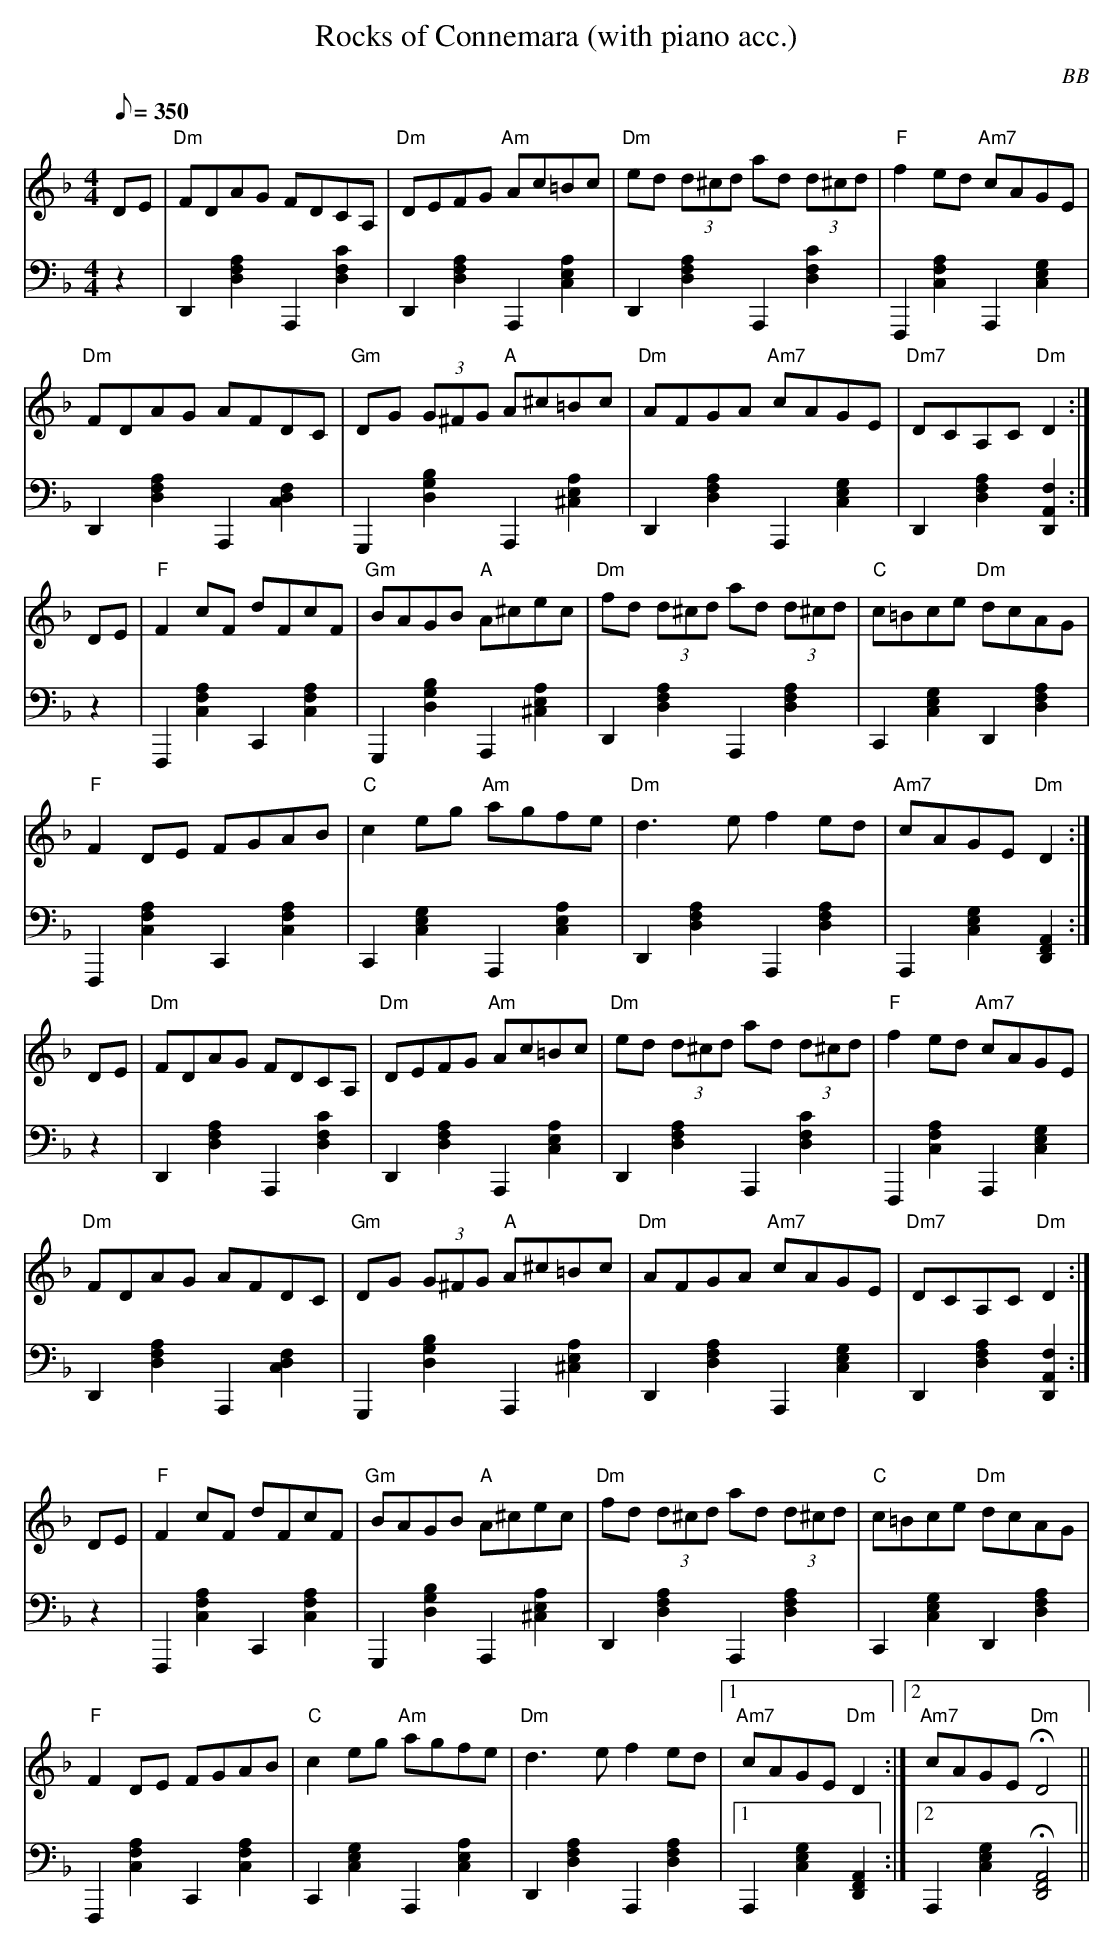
X:1
T: Rocks of Connemara (with piano acc.)
C: BB
Q: 1/8=350
M: 4/4
L: 1/8
V: 1 program 1 110 %fiddle
V: 2 volume=70 clef=bass m=D program 1 00
K: Dm
[V:1] DE|"Dm"FDAG FDCA,|"Dm"DEFG "Am"Ac=Bc|"Dm"ed (3d^cd ad (3d^cd|"F"f2 ed "Am7"cAGE|
[V:2] z2|D,2[A2D2F2]A,,2[c2D2F2]|D,2[A2D2F2]A,,2[A2C2E2]|D,2[A2D2F2]A,,2[c2D2F2]|\
F,,2[A2C2F2]A,,2[G2C2E2]|
[V:1] "Dm"FDAG AFDC|"Gm"DG (3G^FG "A"A^c=Bc|"Dm"AFGA "Am7"cAGE|"Dm7"DCA,C "Dm"D2 :|
[V:2] D,2[A2D2F2]A,,2[C2D2F2]|G,,2[G2B2D2]A,,2[A2^C2E2]|D,2[A2D2F2]A,,2[G2C2E2]|\
D,2[A2D2F2][A,2D,2F2] :|
[V:1] DE|"F"F2 cF dFcF|"Gm"BAGB "A"A^cec|"Dm"fd (3d^cd ad (3d^cd|"C"c=Bce "Dm"dcAG|
[V:2] z2|F,,2[A2C2F2]C,2[A2C2F2]|G,,2[G2B2D2]A,,2[A2^C2E2]|D,2[A2D2F2]A,,2[A2D2F2]|\
C,2[E2G2C2]D,2[A2D2F2]|
[V:1] "F"F2 DE FGAB|"C"c2 eg "Am"agfe|"Dm"d3 e f2 ed|"Am7"cAGE "Dm"D2 :|
[V:2] F,,2[A2C2F2]C,2[A2C2F2]|C,2[E2G2C2]A,,2[A2C2E2]|D,2[A2D2F2]A,,2[A2D2F2]|\
A,,2[G2C2E2][D,2F,2A,2] :|
[V:1] DE|"Dm"FDAG FDCA,|"Dm"DEFG "Am"Ac=Bc|"Dm"ed (3d^cd ad (3d^cd|"F"f2 ed "Am7"cAGE|
[V:2] z2|D,2[A2D2F2]A,,2[c2D2F2]|D,2[A2D2F2]A,,2[A2C2E2]|D,2[A2D2F2]A,,2[c2D2F2]|\
F,,2[A2C2F2]A,,2[G2C2E2]|
[V:1] "Dm"FDAG AFDC|"Gm"DG (3G^FG "A"A^c=Bc|"Dm"AFGA "Am7"cAGE|"Dm7"DCA,C "Dm"D2 :|
[V:2] D,2[A2D2F2]A,,2[C2D2F2]|G,,2[G2B2D2]A,,2[A2^C2E2]|D,2[A2D2F2]A,,2[G2C2E2]|\
D,2[A2D2F2][A,2D,2F2] :|
[V:1] DE|"F"F2 cF dFcF|"Gm"BAGB "A"A^cec|"Dm"fd (3d^cd ad (3d^cd|"C"c=Bce "Dm"dcAG|
[V:2] z2|F,,2[A2C2F2]C,2[A2C2F2]|G,,2[G2B2D2]A,,2[A2^C2E2]|D,2[A2D2F2]A,,2[A2D2F2]|\
C,2[E2G2C2]D,2[A2D2F2]|
[V:1] "F"F2 DE FGAB|"C"c2 eg "Am"agfe|"Dm"d3 e f2 ed|1 "Am7"cAGE "Dm"D2 :|2\
"Am7"cAGE "Dm"HD4 ||
[V:2] F,,2[A2C2F2]C,2[A2C2F2]|C,2[E2G2C2]A,,2[A2C2E2]|D,2[A2D2F2]A,,2[A2D2F2]|1\
A,,2[G2C2E2][D,2F,2A,2] :|2 A,,2[G2C2E2]H[D,4F,4A,4]||
